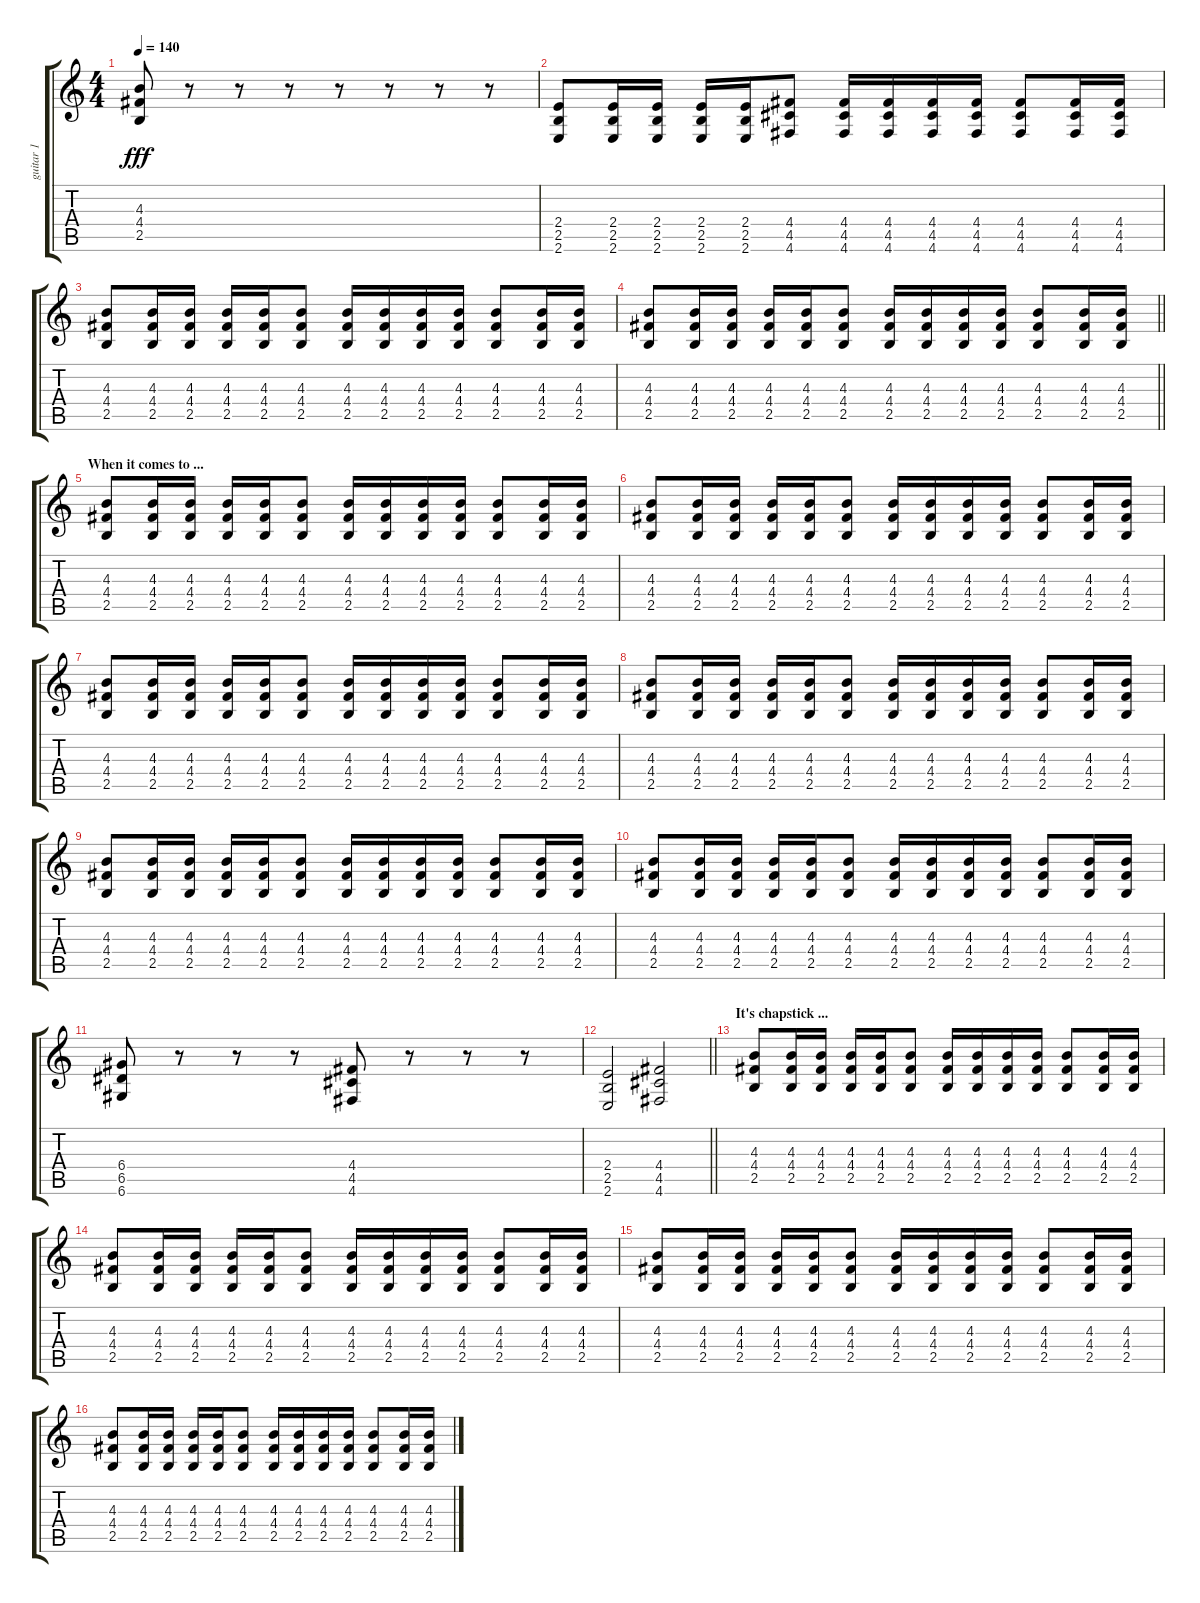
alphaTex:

\track ("guitar 1" "guitar 1") {instrument overdrivenguitar}
\staff {score tabs}
\tuning (E4 B3 G3 D3 A2 D2) {hide}
\ts (4 4)
\tempo 140
\clef g2
\ks c
(4.3 4.4 2.5).8{dy fff} r.8 r.8 r.8 r.8 r.8 r.8 r.8 |
(2.4 2.5 2.6).8 (2.4 2.5 2.6).16 (2.4 2.5 2.6).16 (2.4 2.5 2.6).16 (2.4 2.5 2.6).16 (4.4 4.5 4.6).8 (4.4 4.5 4.6).16 (4.4 4.5 4.6).16 (4.4 4.5 4.6).16 (4.4 4.5 4.6).16 (4.4 4.5 4.6).8 (4.4 4.5 4.6).16 (4.4 4.5 4.6).16 |
(4.3 4.4 2.5).8 (4.3 4.4 2.5).16 (4.3 4.4 2.5).16 (4.3 4.4 2.5).16 (4.3 4.4 2.5).16 (4.3 4.4 2.5).8 (4.3 4.4 2.5).16 (4.3 4.4 2.5).16 (4.3 4.4 2.5).16 (4.3 4.4 2.5).16 (4.3 4.4 2.5).8 (4.3 4.4 2.5).16 (4.3 4.4 2.5).16 |
\barLineRight lightlight
(4.3 4.4 2.5).8 (4.3 4.4 2.5).16 (4.3 4.4 2.5).16 (4.3 4.4 2.5).16 (4.3 4.4 2.5).16 (4.3 4.4 2.5).8 (4.3 4.4 2.5).16 (4.3 4.4 2.5).16 (4.3 4.4 2.5).16 (4.3 4.4 2.5).16 (4.3 4.4 2.5).8 (4.3 4.4 2.5).16 (4.3 4.4 2.5).16 |
\section ("" "When it comes to ...")
(4.3 4.4 2.5).8 (4.3 4.4 2.5).16 (4.3 4.4 2.5).16 (4.3 4.4 2.5).16 (4.3 4.4 2.5).16 (4.3 4.4 2.5).8 (4.3 4.4 2.5).16 (4.3 4.4 2.5).16 (4.3 4.4 2.5).16 (4.3 4.4 2.5).16 (4.3 4.4 2.5).8 (4.3 4.4 2.5).16 (4.3 4.4 2.5).16 |
(4.3 4.4 2.5).8 (4.3 4.4 2.5).16 (4.3 4.4 2.5).16 (4.3 4.4 2.5).16 (4.3 4.4 2.5).16 (4.3 4.4 2.5).8 (4.3 4.4 2.5).16 (4.3 4.4 2.5).16 (4.3 4.4 2.5).16 (4.3 4.4 2.5).16 (4.3 4.4 2.5).8 (4.3 4.4 2.5).16 (4.3 4.4 2.5).16 |
(4.3 4.4 2.5).8 (4.3 4.4 2.5).16 (4.3 4.4 2.5).16 (4.3 4.4 2.5).16 (4.3 4.4 2.5).16 (4.3 4.4 2.5).8 (4.3 4.4 2.5).16 (4.3 4.4 2.5).16 (4.3 4.4 2.5).16 (4.3 4.4 2.5).16 (4.3 4.4 2.5).8 (4.3 4.4 2.5).16 (4.3 4.4 2.5).16 |
(4.3 4.4 2.5).8 (4.3 4.4 2.5).16 (4.3 4.4 2.5).16 (4.3 4.4 2.5).16 (4.3 4.4 2.5).16 (4.3 4.4 2.5).8 (4.3 4.4 2.5).16 (4.3 4.4 2.5).16 (4.3 4.4 2.5).16 (4.3 4.4 2.5).16 (4.3 4.4 2.5).8 (4.3 4.4 2.5).16 (4.3 4.4 2.5).16 |
(4.3 4.4 2.5).8 (4.3 4.4 2.5).16 (4.3 4.4 2.5).16 (4.3 4.4 2.5).16 (4.3 4.4 2.5).16 (4.3 4.4 2.5).8 (4.3 4.4 2.5).16 (4.3 4.4 2.5).16 (4.3 4.4 2.5).16 (4.3 4.4 2.5).16 (4.3 4.4 2.5).8 (4.3 4.4 2.5).16 (4.3 4.4 2.5).16 |
(4.3 4.4 2.5).8 (4.3 4.4 2.5).16 (4.3 4.4 2.5).16 (4.3 4.4 2.5).16 (4.3 4.4 2.5).16 (4.3 4.4 2.5).8 (4.3 4.4 2.5).16 (4.3 4.4 2.5).16 (4.3 4.4 2.5).16 (4.3 4.4 2.5).16 (4.3 4.4 2.5).8 (4.3 4.4 2.5).16 (4.3 4.4 2.5).16 |
(6.4 6.5 6.6).8 r.8 r.8 r.8 (4.4 4.5 4.6).8 r.8 r.8 r.8 |
\barLineRight lightlight
(2.4 2.5 2.6).2 (4.4 4.5 4.6).2 |
\section ("" "It's chapstick ...")
(4.3 4.4 2.5).8 (4.3 4.4 2.5).16 (4.3 4.4 2.5).16 (4.3 4.4 2.5).16 (4.3 4.4 2.5).16 (4.3 4.4 2.5).8 (4.3 4.4 2.5).16 (4.3 4.4 2.5).16 (4.3 4.4 2.5).16 (4.3 4.4 2.5).16 (4.3 4.4 2.5).8 (4.3 4.4 2.5).16 (4.3 4.4 2.5).16 |
(4.3 4.4 2.5).8 (4.3 4.4 2.5).16 (4.3 4.4 2.5).16 (4.3 4.4 2.5).16 (4.3 4.4 2.5).16 (4.3 4.4 2.5).8 (4.3 4.4 2.5).16 (4.3 4.4 2.5).16 (4.3 4.4 2.5).16 (4.3 4.4 2.5).16 (4.3 4.4 2.5).8 (4.3 4.4 2.5).16 (4.3 4.4 2.5).16 |
(4.3 4.4 2.5).8 (4.3 4.4 2.5).16 (4.3 4.4 2.5).16 (4.3 4.4 2.5).16 (4.3 4.4 2.5).16 (4.3 4.4 2.5).8 (4.3 4.4 2.5).16 (4.3 4.4 2.5).16 (4.3 4.4 2.5).16 (4.3 4.4 2.5).16 (4.3 4.4 2.5).8 (4.3 4.4 2.5).16 (4.3 4.4 2.5).16 |
(4.3 4.4 2.5).8 (4.3 4.4 2.5).16 (4.3 4.4 2.5).16 (4.3 4.4 2.5).16 (4.3 4.4 2.5).16 (4.3 4.4 2.5).8 (4.3 4.4 2.5).16 (4.3 4.4 2.5).16 (4.3 4.4 2.5).16 (4.3 4.4 2.5).16 (4.3 4.4 2.5).8 (4.3 4.4 2.5).16 (4.3 4.4 2.5).16
